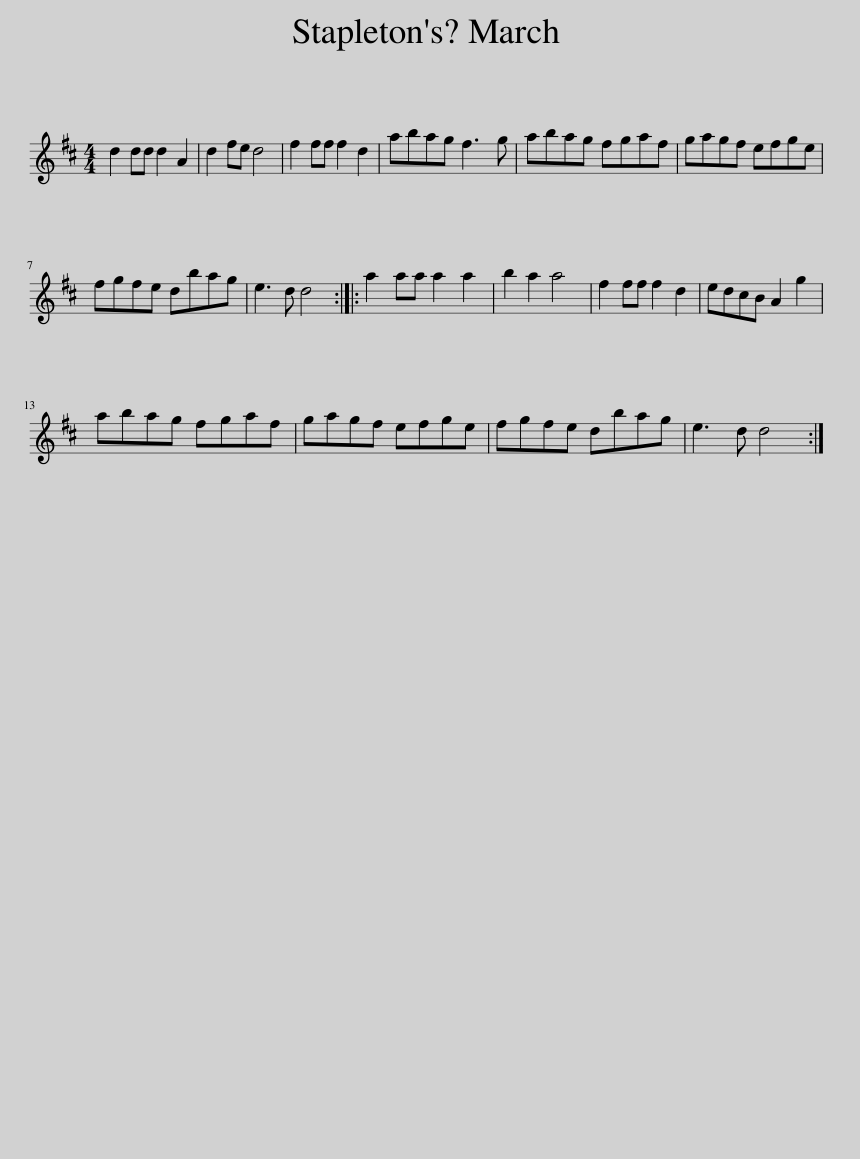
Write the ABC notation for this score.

X:1
L:1/8
M:4/4
I:linebreak $
K:D
V:1 treble
V:1
 d2 dd d2 A2 | d2 fe d4 | f2 ff f2 d2 | abag f3 g | abag fgaf | %5
 gagf efge |$ fgfe dbag | e3 d d4 :: a2 aa a2 a2 | b2 a2 a4 | %10
 f2 ff f2 d2 | edcB A2 g2 |$ abag fgaf | gagf efge | fgfe dbag | %15
 e3 d d4 :| %16
